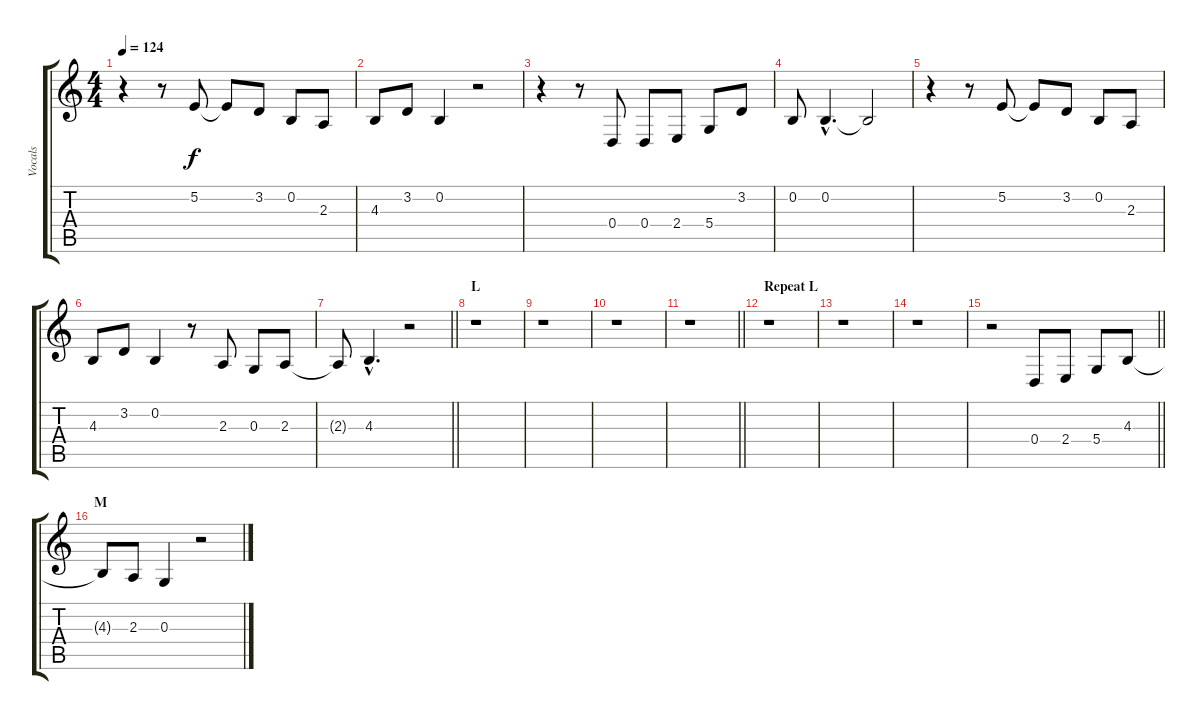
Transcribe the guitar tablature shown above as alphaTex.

\track ("Vocals" "Vocals") {instrument altosax}
\staff {score tabs}
\tuning (E4 B3 G3 D3 A2 E2) {hide}
\ts (4 4)
\tempo 124
\clef g2
\ks c
r.4{dy f} r.8 5.2.8 5.2{t}.8 3.2.8 0.2.8 2.3.8 |
4.3.8 3.2.8 0.2.4 r.2 |
r.4 r.8 0.4.8 0.4.8 2.4.8 5.4.8 3.2.8 |
0.2.8 0.2{hac}.4{d} 0.2{t}.2 |
r.4 r.8 5.2.8 5.2{t}.8 3.2.8 0.2.8 2.3.8 |
4.3.8 3.2.8 0.2.4 r.8 2.3.8 0.3.8 2.3.8 |
\barLineRight lightlight
2.3{t}.8 4.3{hac}.4{d} r.2 |
\section ("" "L")
r.1 |
r.1 |
r.1 |
\barLineRight lightlight
r.1 |
\section ("" "Repeat L")
r.1 |
r.1 |
r.1 |
\barLineRight lightlight
r.2 0.4.8 2.4.8 5.4.8 4.3.8 |
\section ("" "M")
4.3{t}.8 2.3.8 0.3.4 r.2
